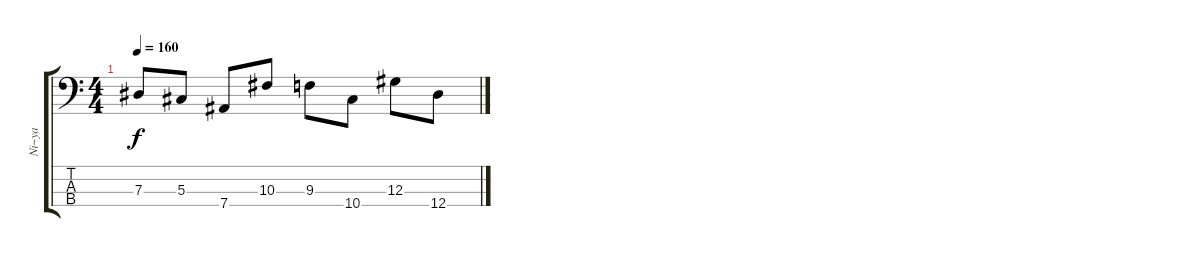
\track ("Ni~ya" "Ni~ya") {instrument electricbasspick}
\staff {score tabs}
\tuning (Gb2 Db2 Ab1 Eb1) {hide}
\ts (4 4)
\tempo 160
\clef f4
\ks c
7.3.8{dy f} 5.3.8 7.4.8 10.3.8 9.3.8 10.4.8 12.3.8 12.4.8
